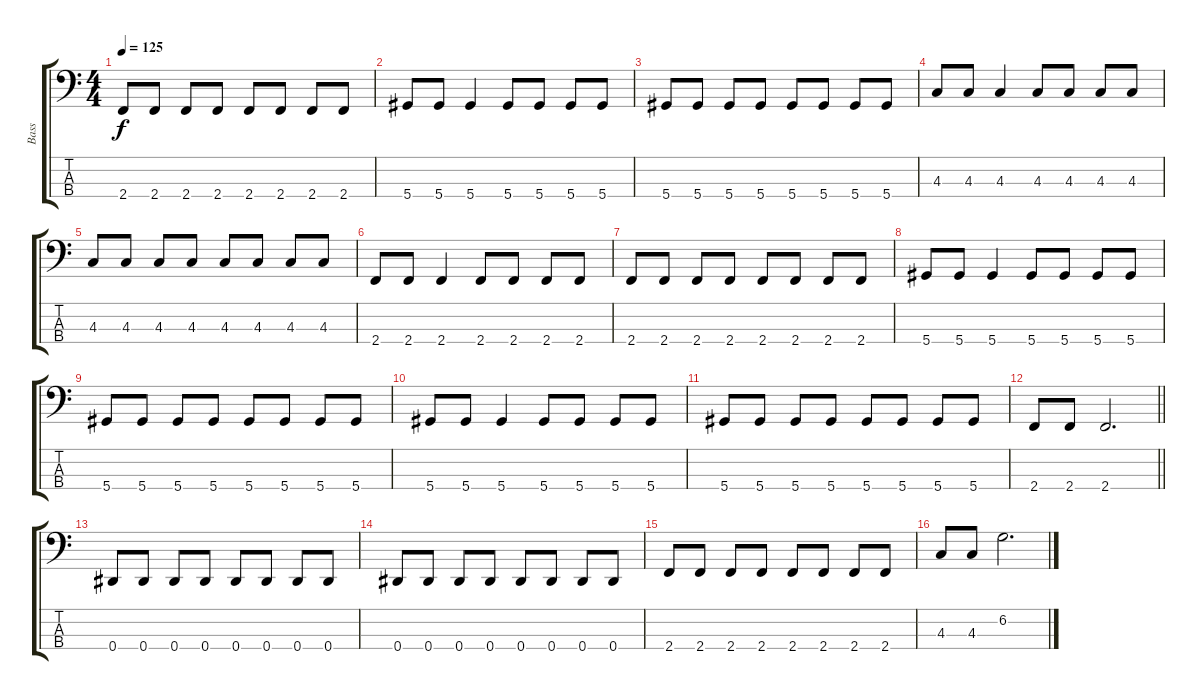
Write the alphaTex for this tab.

\track ("Bass" "Bass") {instrument electricbasspick}
\staff {score tabs}
\tuning (Gb2 Db2 Ab1 Eb1) {hide}
\ts (4 4)
\tempo 125
\clef f4
\ks c
2.4.8{dy f} 2.4.8 2.4.8 2.4.8 2.4.8 2.4.8 2.4.8 2.4.8 |
5.4.8 5.4.8 5.4.4 5.4.8 5.4.8 5.4.8 5.4.8 |
5.4.8 5.4.8 5.4.8 5.4.8 5.4.8 5.4.8 5.4.8 5.4.8 |
4.3.8 4.3.8 4.3.4 4.3.8 4.3.8 4.3.8 4.3.8 |
4.3.8 4.3.8 4.3.8 4.3.8 4.3.8 4.3.8 4.3.8 4.3.8 |
2.4.8 2.4.8 2.4.4 2.4.8 2.4.8 2.4.8 2.4.8 |
2.4.8 2.4.8 2.4.8 2.4.8 2.4.8 2.4.8 2.4.8 2.4.8 |
5.4.8 5.4.8 5.4.4 5.4.8 5.4.8 5.4.8 5.4.8 |
5.4.8 5.4.8 5.4.8 5.4.8 5.4.8 5.4.8 5.4.8 5.4.8 |
5.4.8 5.4.8 5.4.4 5.4.8 5.4.8 5.4.8 5.4.8 |
5.4.8 5.4.8 5.4.8 5.4.8 5.4.8 5.4.8 5.4.8 5.4.8 |
\barLineRight lightlight
2.4.8 2.4.8 2.4.2{d} |
0.4.8 0.4.8 0.4.8 0.4.8 0.4.8 0.4.8 0.4.8 0.4.8 |
0.4.8 0.4.8 0.4.8 0.4.8 0.4.8 0.4.8 0.4.8 0.4.8 |
2.4.8 2.4.8 2.4.8 2.4.8 2.4.8 2.4.8 2.4.8 2.4.8 |
4.3.8 4.3.8 6.2.2{d}
